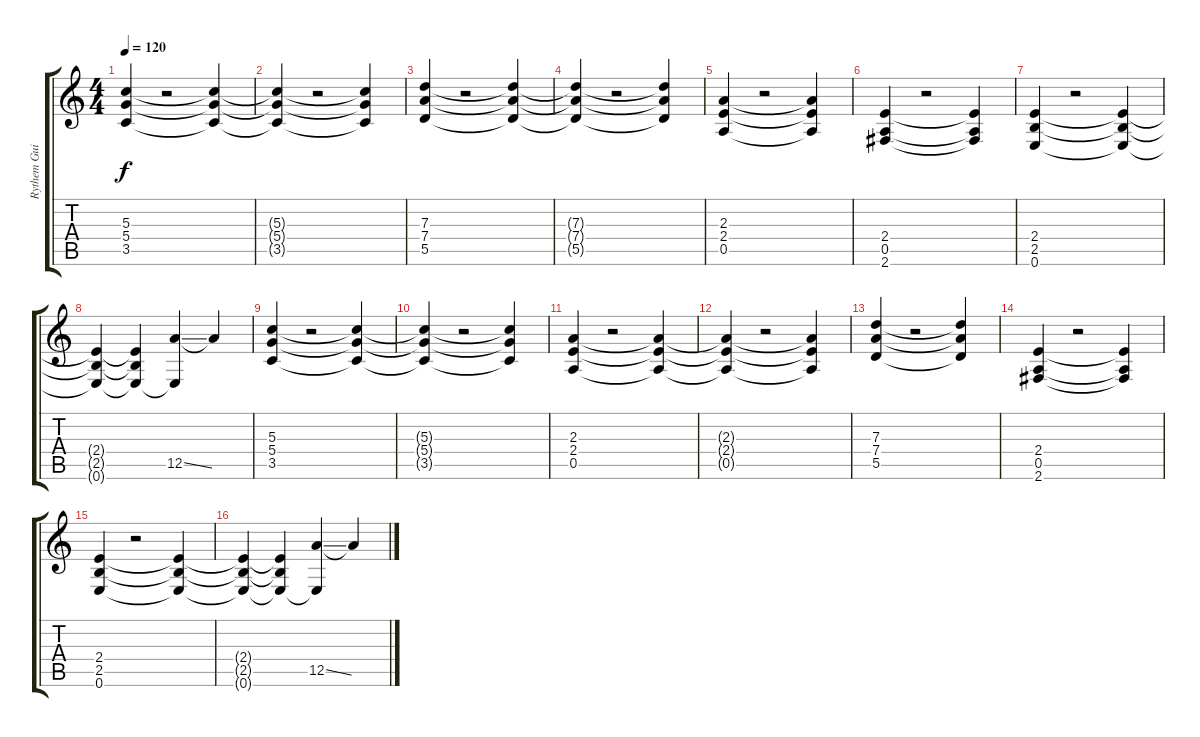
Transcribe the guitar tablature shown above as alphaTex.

\track ("Rythem Guitar 1" "Rythem Gui") {instrument distortionguitar}
\staff {score tabs}
\tuning (E4 B3 G3 D3 A2 E2) {hide}
\ts (4 4)
\tempo 120
\clef g2
\ks c
(5.3 5.4 3.5).4{dy f} r.2 (5.3{t} 5.4{t} 3.5{t}).4 |
(5.3{t} 5.4{t} 3.5{t}).4 r.2 (5.3{t} 5.4{t} 3.5{t}).4 |
(7.3 7.4 5.5).4 r.2 (7.3{t} 7.4{t} 5.5{t}).4 |
(7.3{t} 7.4{t} 5.5{t}).4 r.2 (7.3{t} 7.4{t} 5.5{t}).4 |
(2.3 2.4 0.5).4 r.2 (2.3{t} 2.4{t} 0.5{t}).4 |
(2.4 0.5 2.6).4 r.2 (2.4{t} 0.5{t} 2.6{t}).4 |
(2.4 2.5 0.6).4 r.2 (2.4{t} 2.5{t} 0.6{t}).4 |
(2.4{t} 2.5{t} 0.6{t}).4 (2.4{t} 2.5{t} 0.6{t}).4 (12.5{ss} 0.6{t}).4 12.5{t}.4 |
(5.3 5.4 3.5).4 r.2 (5.3{t} 5.4{t} 3.5{t}).4 |
(5.3{t} 5.4{t} 3.5{t}).4 r.2 (5.3{t} 5.4{t} 3.5{t}).4 |
(2.3 2.4 0.5).4 r.2 (2.3{t} 2.4{t} 0.5{t}).4 |
(2.3{t} 2.4{t} 0.5{t}).4 r.2 (2.3{t} 2.4{t} 0.5{t}).4 |
(7.3 7.4 5.5).4 r.2 (7.3{t} 7.4{t} 5.5{t}).4 |
(2.4 0.5 2.6).4 r.2 (2.4{t} 0.5{t} 2.6{t}).4 |
(2.4 2.5 0.6).4 r.2 (2.4{t} 2.5{t} 0.6{t}).4 |
(2.4{t} 2.5{t} 0.6{t}).4 (2.4{t} 2.5{t} 0.6{t}).4 (12.5{ss} 0.6{t}).4 12.5{t}.4
